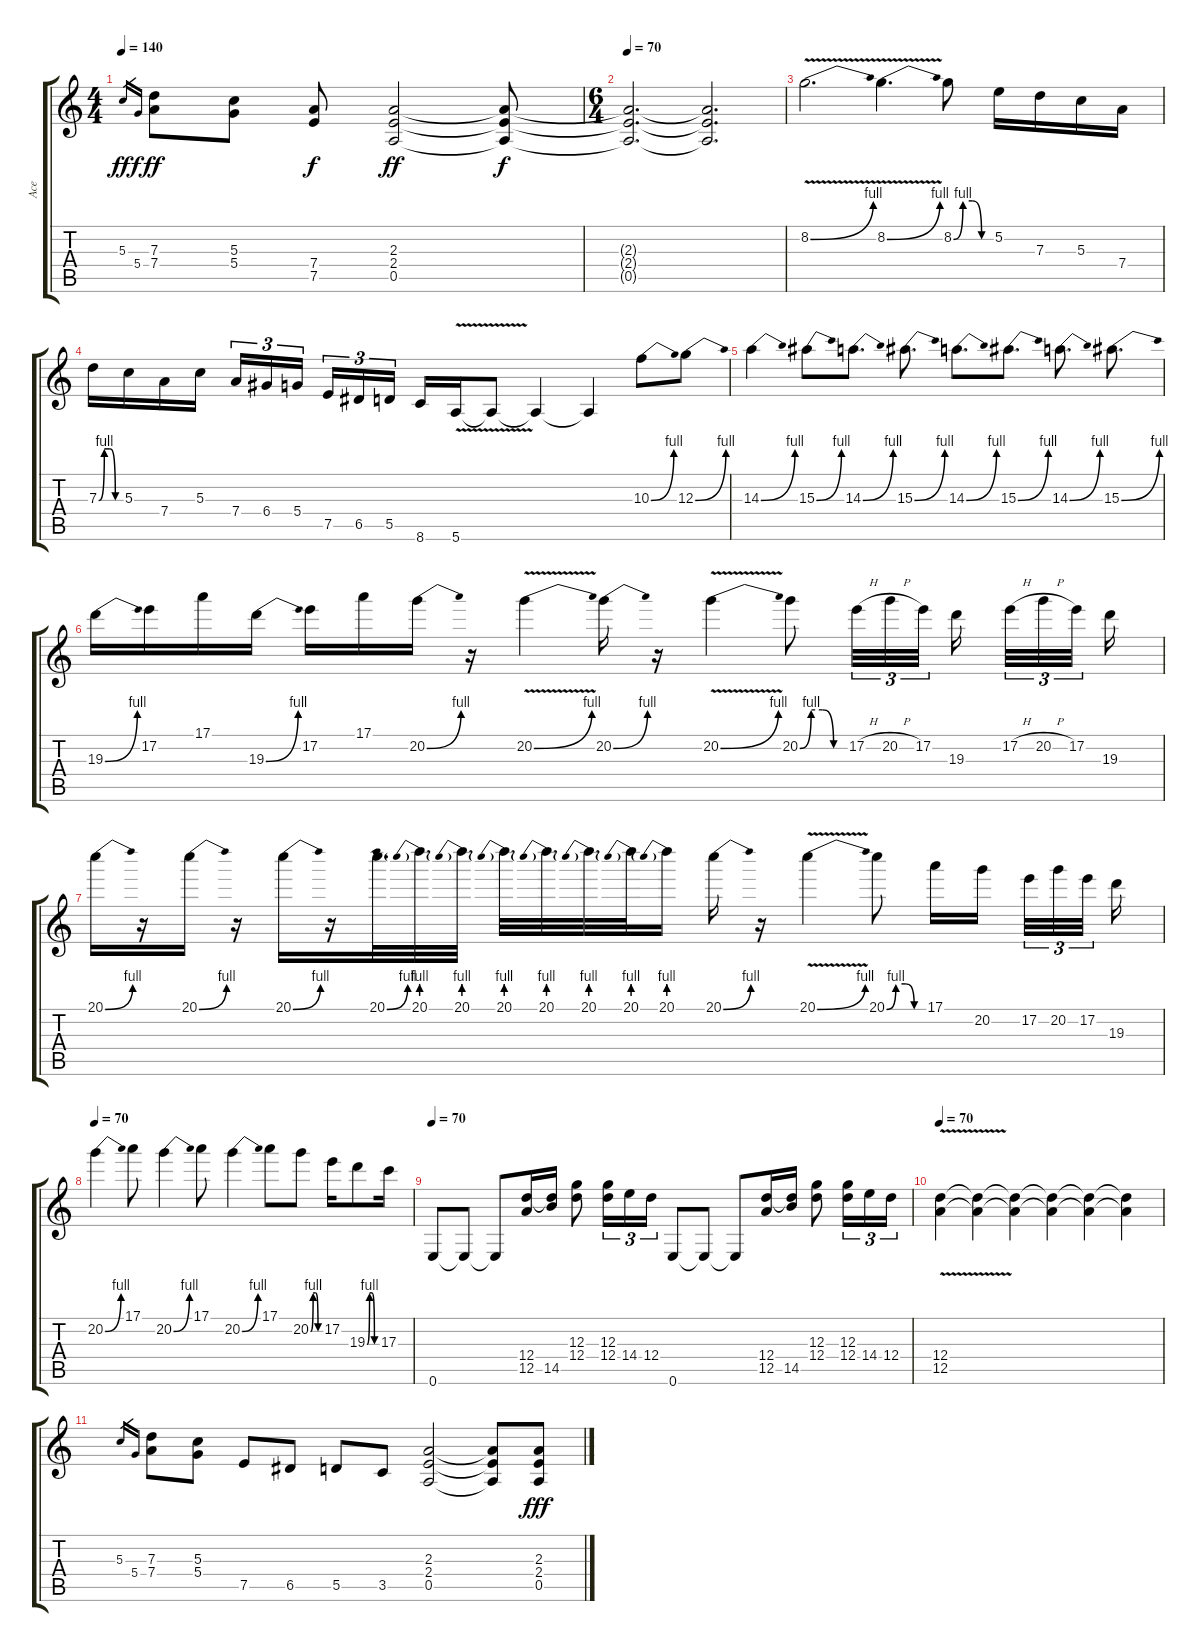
\track ("Ace" "Ace") {instrument distortionguitar}
\staff {score tabs}
\tuning (E4 B3 G3 D3 A2 E2) {hide}
\ts (4 4)
\tempo 140
\clef g2
\ks c
5.3.16{gr dy ff} 5.4.16{gr dy f} (7.3 7.4).8{dy ff} (5.3 5.4).8 (7.4 7.5).8{dy f} (2.3 2.4 0.5).2{dy ff} (2.3{t} 2.4{t} 0.5{t}).8{dy f} |
\ts (6 4)
\tempo 70
(2.3{t} 2.4{t} 0.5{t}).2{d} (2.3{t} 2.4{t} 0.5{t}).2{d} |
8.2{be (bend 0 0 60 4) v}.2{d} 8.2{be (bend 0 0 60 4) v}.4{d} 8.2{be (custom 0 0 15 4 30 4 45 0 60 0)}.8 5.2.16 7.3.16 5.3.16 7.4.16 |
7.3{be (custom 0 0 15 4 30 4 45 0 60 0)}.16 5.3.16 7.4.16 5.3.16{beam splitsecondary} 7.4.16{tu (3 2)} 6.4.16{tu (3 2)} 5.4.16{tu (3 2) beam splitsecondary} 7.5.16{tu (3 2)} 6.5.16{tu (3 2)} 5.5.16{tu (3 2) beam splitsecondary} 8.6.16 5.6{v}.16 5.6{t}.8 5.6{t}.4 5.6{t}.4 10.3{be (bend 0 0 60 4)}.8 12.3{be (bend 0 0 60 4)}.8 |
14.3{be (bend 0 0 60 4)}.4 15.3{be (bend 0 0 60 4)}.8 14.3{be (bend 0 0 60 4)}.8{d} 15.3{be (bend 0 0 60 4)}.8{d} 14.3{be (bend 0 0 60 4)}.8{d} 15.3{be (bend 0 0 60 4)}.8{d} 14.3{be (bend 0 0 60 4)}.8{d} 15.3{be (bend 0 0 60 4)}.8{d} |
19.3{be (bend 0 0 60 4)}.16 17.2.16 17.1.16 19.3{be (bend 0 0 60 4)}.16 17.2.16 17.1.16 20.2{be (bend 0 0 60 4)}.16 r.16 20.2{be (bend 0 0 60 4) v}.4 20.2{be (bend 0 0 60 4)}.16 r.16 20.2{be (bend 0 0 60 4) v}.4 20.2{be (custom 0 0 15 4 30 4 45 0 60 0)}.8 17.2{h}.32{tu (3 2)} 20.2{h}.32{tu (3 2)} 17.2.32{tu (3 2) beam splitsecondary} 19.3.16{beam splitsecondary} 17.2{h}.32{tu (3 2)} 20.2{h}.32{tu (3 2)} 17.2.32{tu (3 2) beam splitsecondary} 19.3.16 |
20.1{be (bend 0 0 60 4)}.16 r.16 20.1{be (bend 0 0 60 4)}.16 r.16 20.1{be (bend 0 0 60 4)}.16 r.16 20.1{be (bend 0 0 60 4)}.32{d} 20.1{be (prebend 0 4 60 4)}.32{d} 20.1{be (prebend 0 4 60 4)}.32{d} 20.1{be (prebend 0 4 60 4)}.32{d} 20.1{be (prebend 0 4 60 4)}.32{d} 20.1{be (prebend 0 4 60 4)}.32{d} 20.1{be (prebend 0 4 60 4)}.32 20.1{be (prebend 0 4 60 4)}.16 20.1{be (bend 0 0 60 4)}.16 r.16 20.1{be (bend 0 0 60 4) v}.4 20.1{be (custom 0 0 15 4 30 4 45 0 60 0)}.8 17.1.16 20.2.16{beam splitsecondary} 17.2.32{tu (3 2)} 20.2.32{tu (3 2)} 17.2.32{tu (3 2) beam splitsecondary} 19.3.16 |
\tempo 70
20.2{be (bend 0 0 60 4)}.4 17.1.8 20.2{be (bend 0 0 60 4)}.4 17.1.8 20.2{be (bend 0 0 60 4)}.4 17.1.8 20.2{be (custom 0 0 15 4 30 4 45 0 60 0)}.8 17.2.16 19.3{be (custom 0 0 15 4 30 4 45 0 60 0)}.8 17.3.16 |
\tempo 70
0.6.8 0.6{t}.8 0.6{t}.8 (12.4 12.5).16 (12.4{t} 14.5).16 (12.3 12.4).8 (12.3 12.4).16{tu (3 2)} 14.4.16{tu (3 2)} 12.4.16{tu (3 2)} 0.6.8 0.6{t}.8 0.6{t}.8 (12.4 12.5).16 (12.4{t} 14.5).16 (12.3 12.4).8 (12.3 12.4).16{tu (3 2)} 14.4.16{tu (3 2)} 12.4.16{tu (3 2)} |
\tempo 140
\tempo 70
(12.4{v} 12.5{v}).4 (12.4{t} 12.5{t}).4 (12.4{t} 12.5{t}).4 (12.4{t} 12.5{t}).4 (12.4{t} 12.5{t}).4 (12.4{t} 12.5{t}).4 |
5.3.16{gr} 5.4.16{gr} (7.3 7.4).8 (5.3 5.4).8 7.5.8 6.5.8 5.5.8 3.5.8 (2.3 2.4 0.5).2 (2.3{t} 2.4{t} 0.5{t}).8 (2.3 2.4 0.5).8{dy fff}
